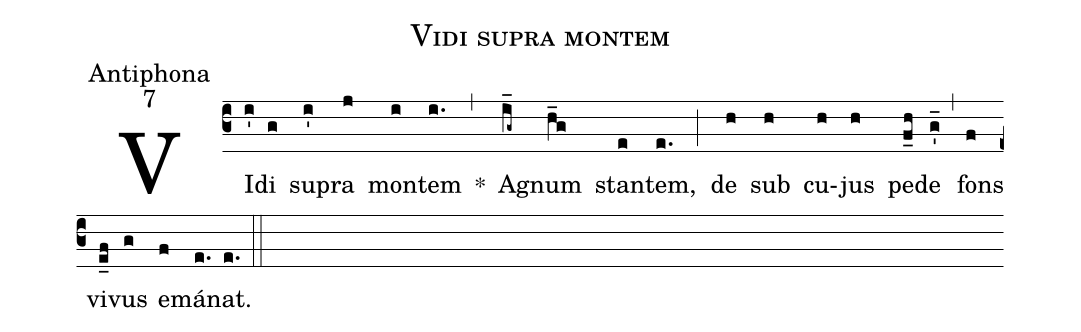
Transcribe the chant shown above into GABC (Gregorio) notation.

name:Vidi supra montem;
office-part:Antiphona;
mode:7;
%%
(c3) VI(i')di(g) su(i')pra(j) mon(i)tem(i.) *(,) A(i_g~)gnum(h_g) stan(e)tem,(e.) (;) de(h) sub(h) cu(h)jus(h) pe(f_h)de(g'_) (,) fons(f) vi(e_f)vus(g) e(f)má(e.)nat.(e.) (::)
